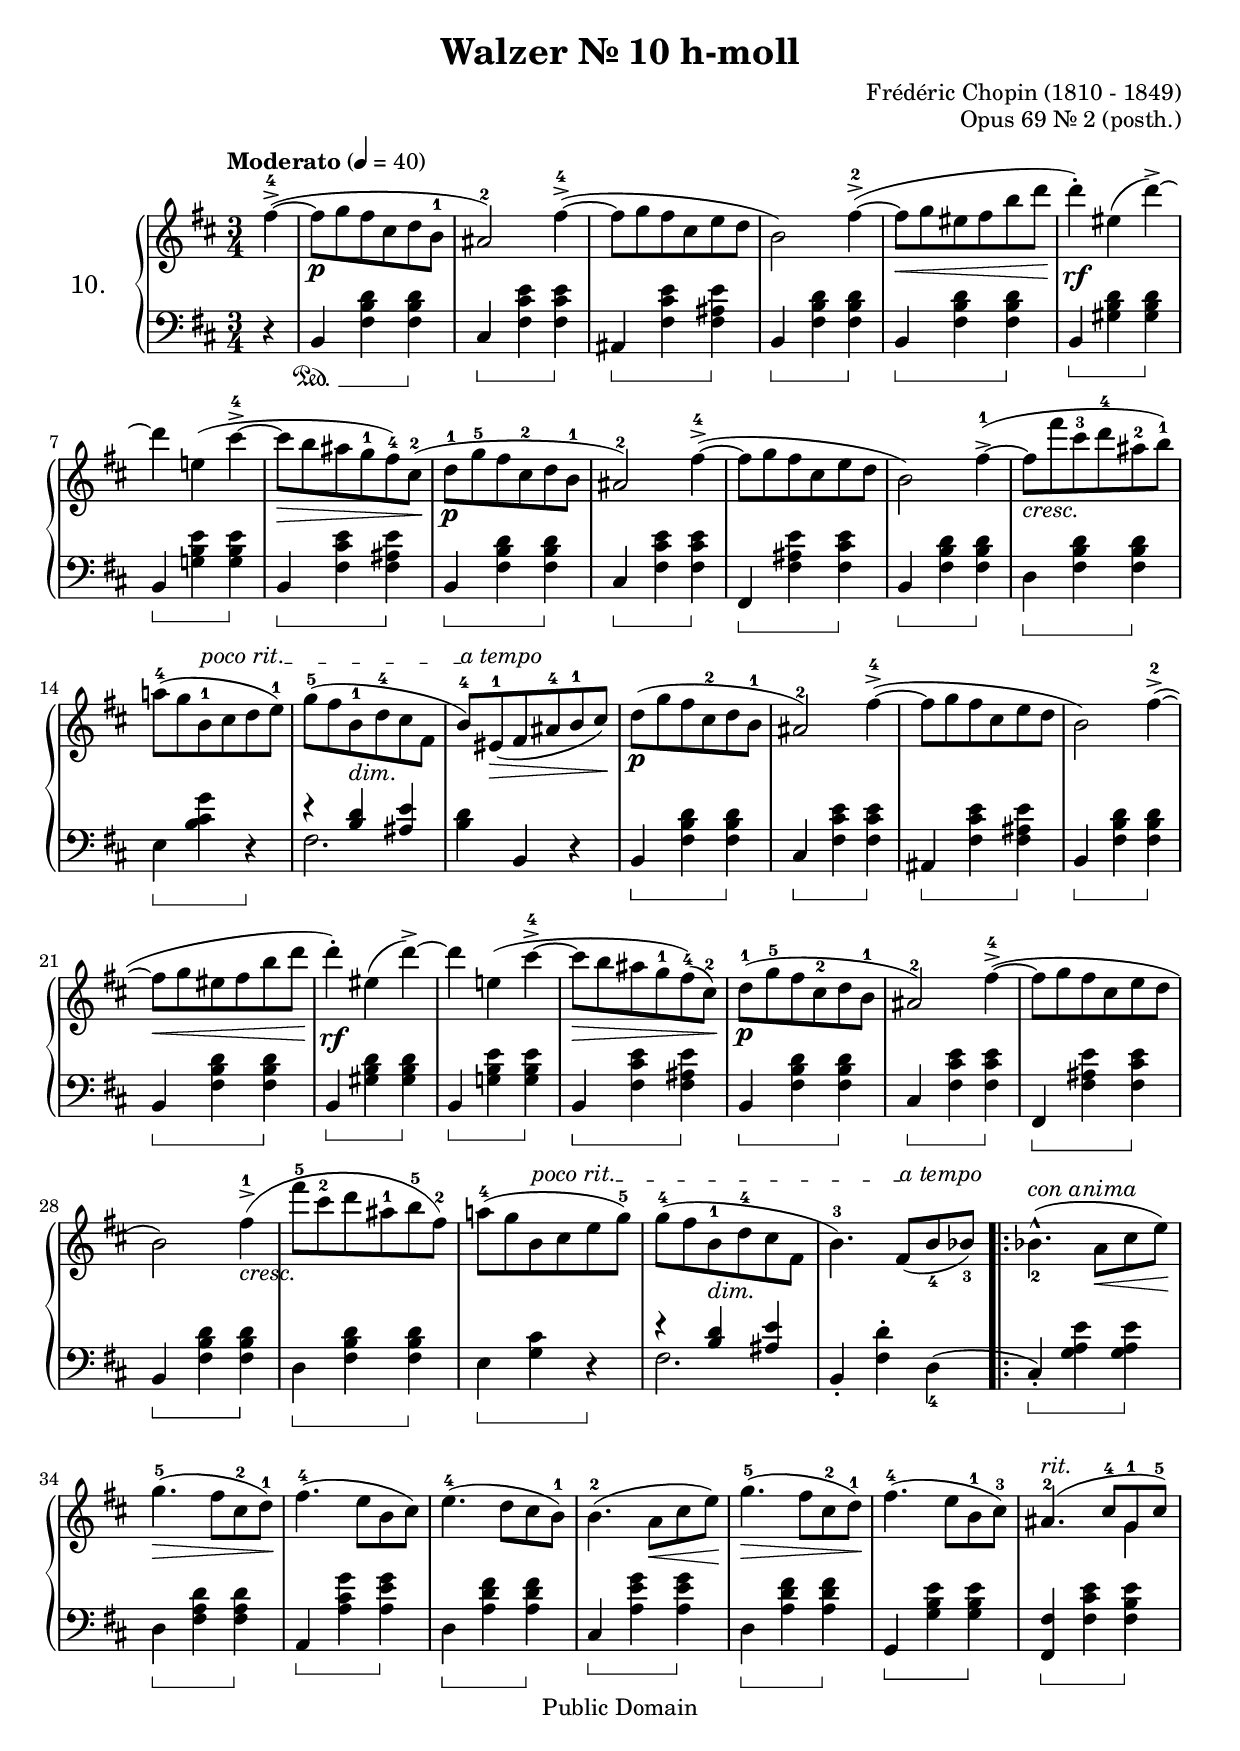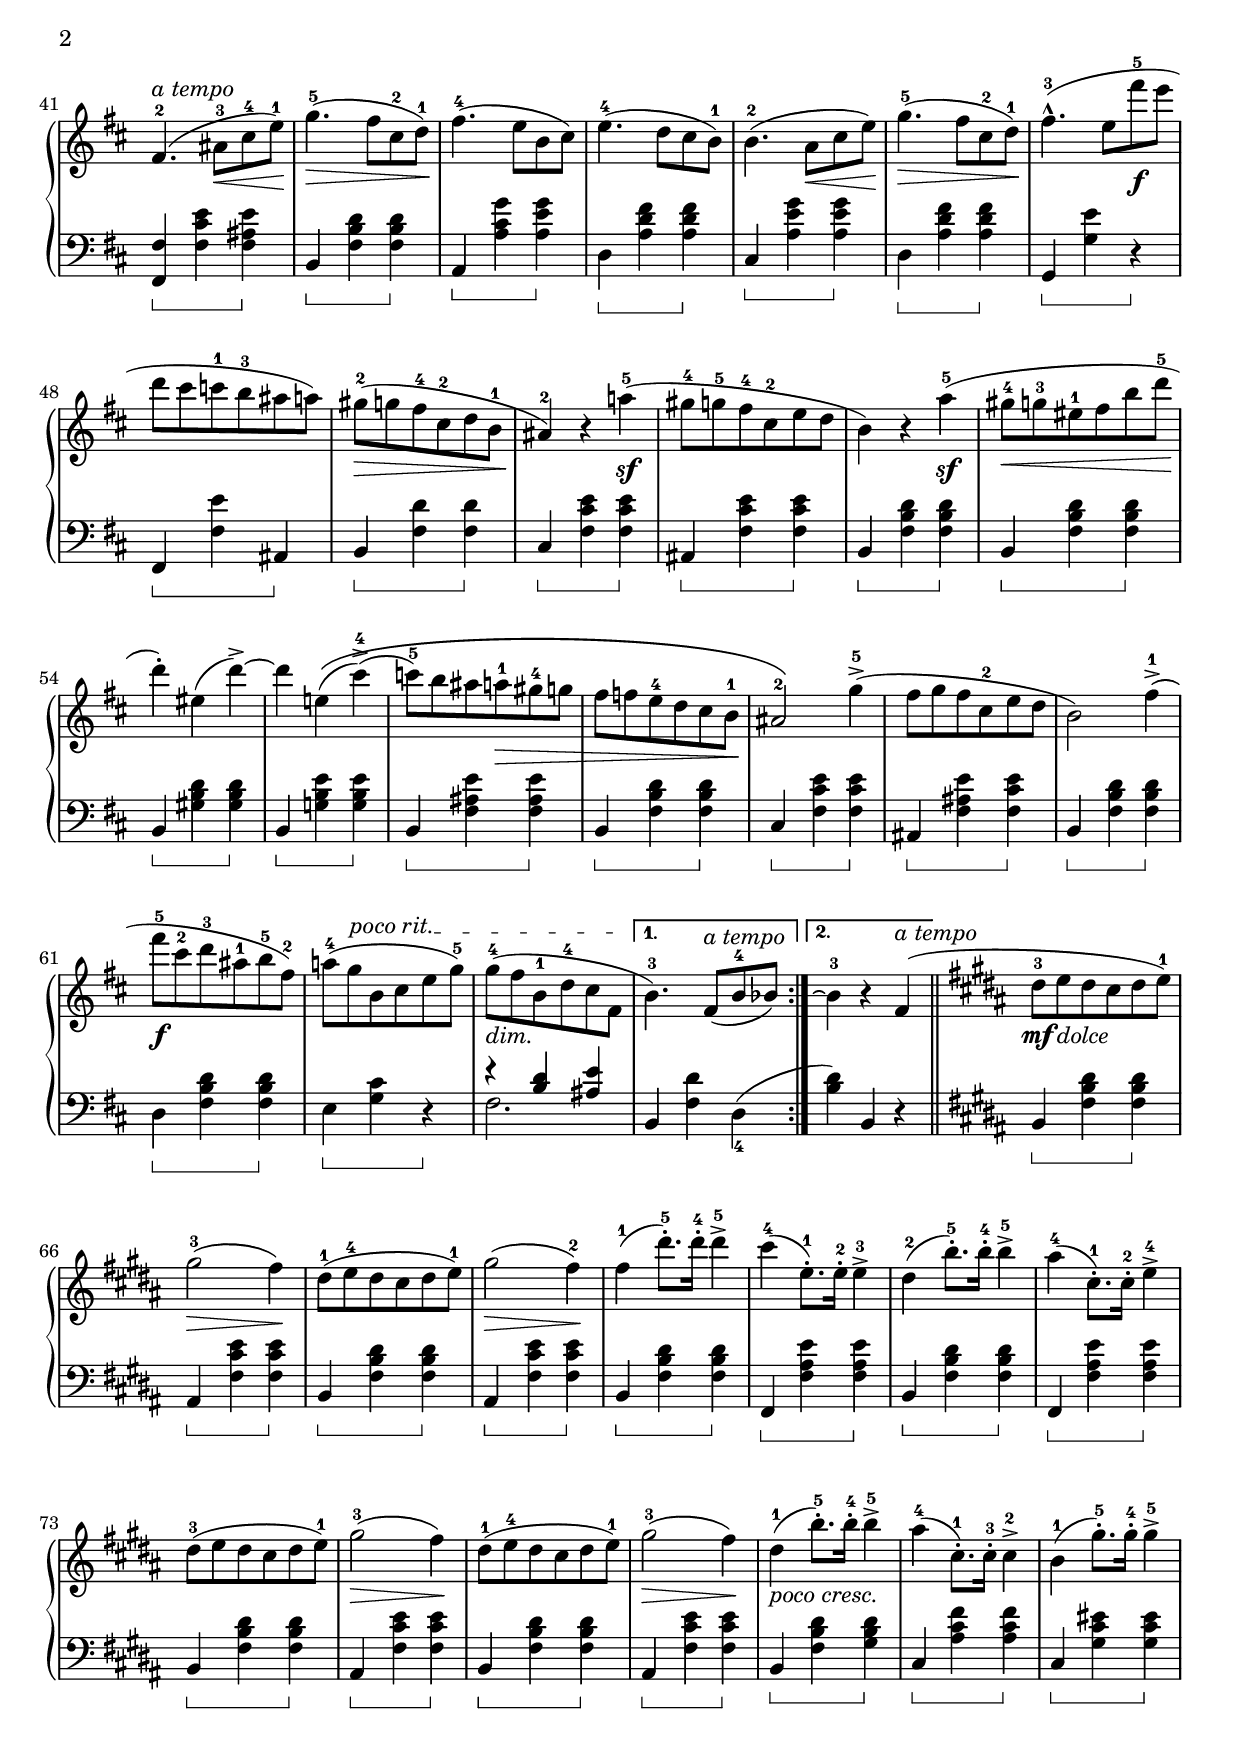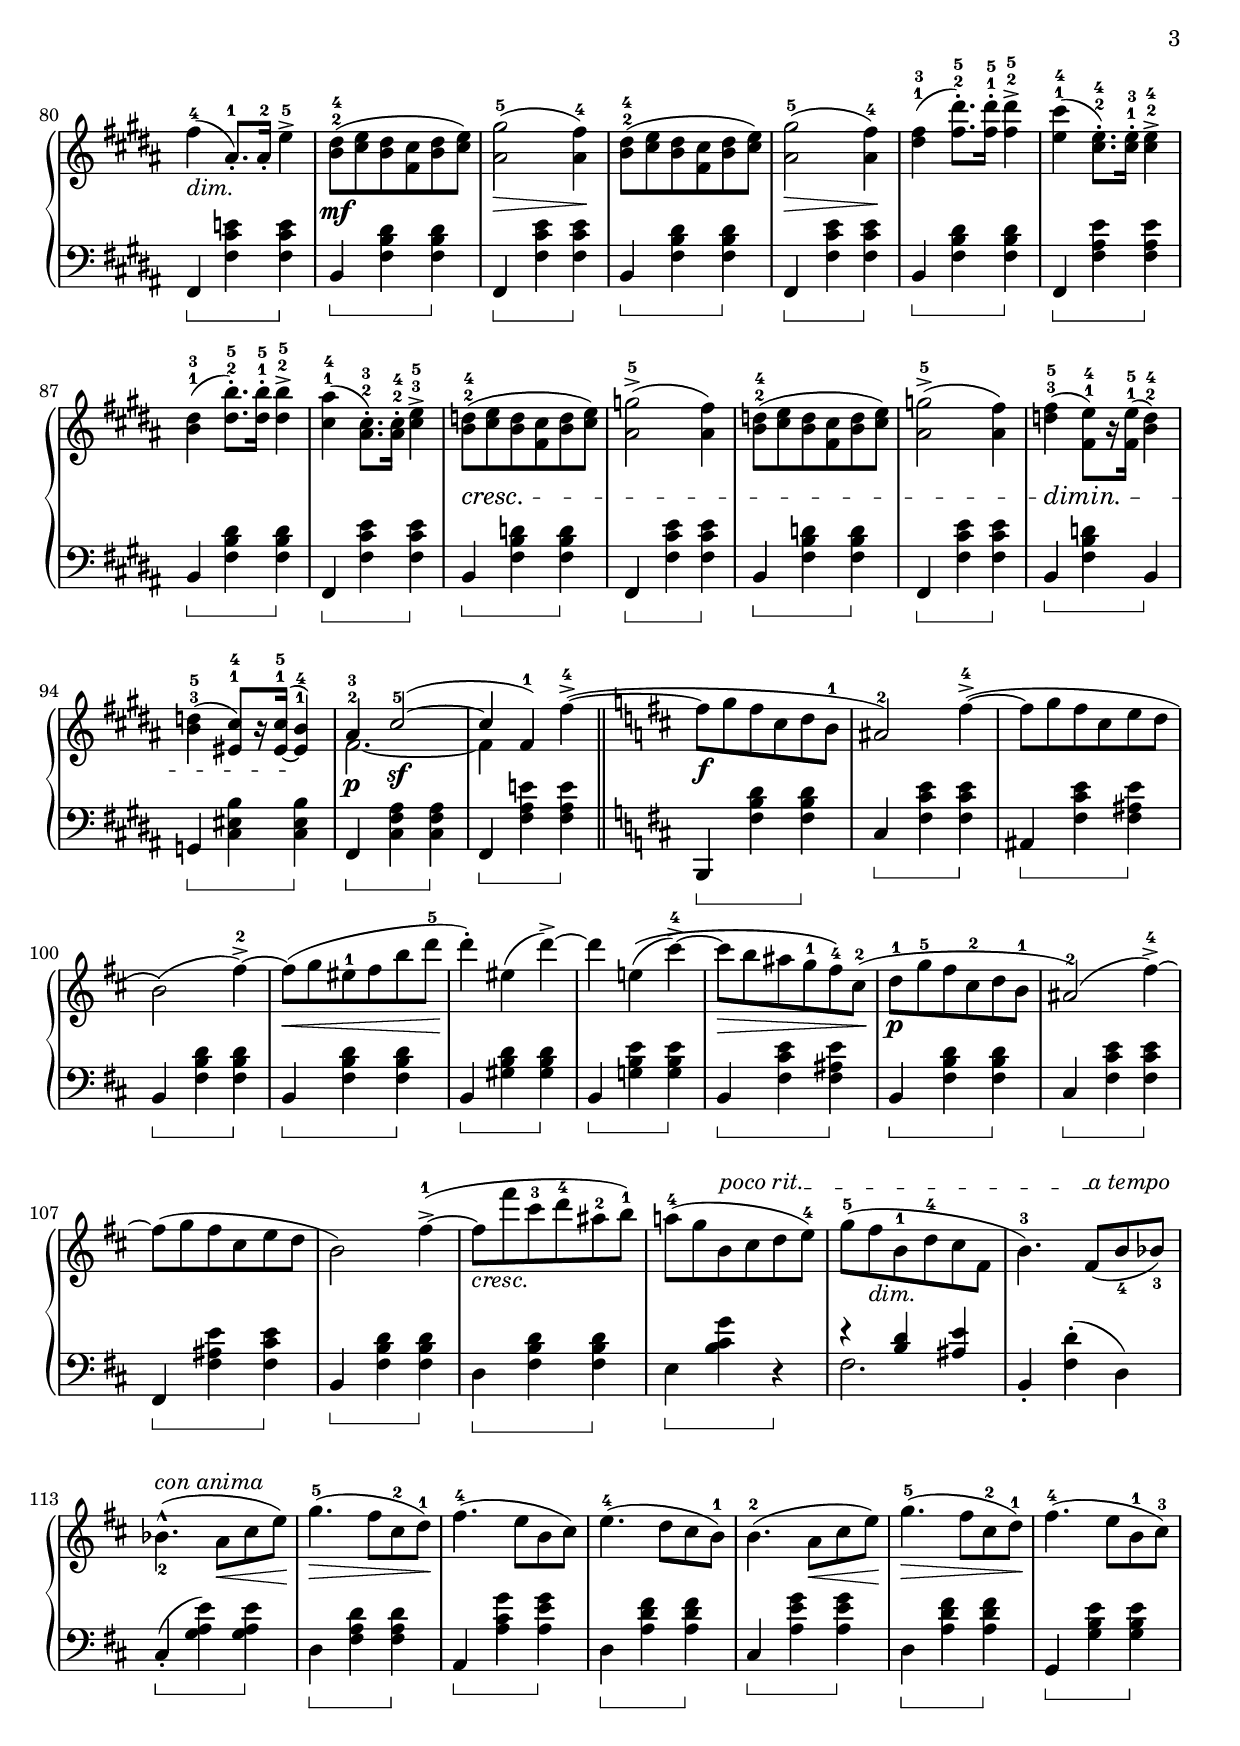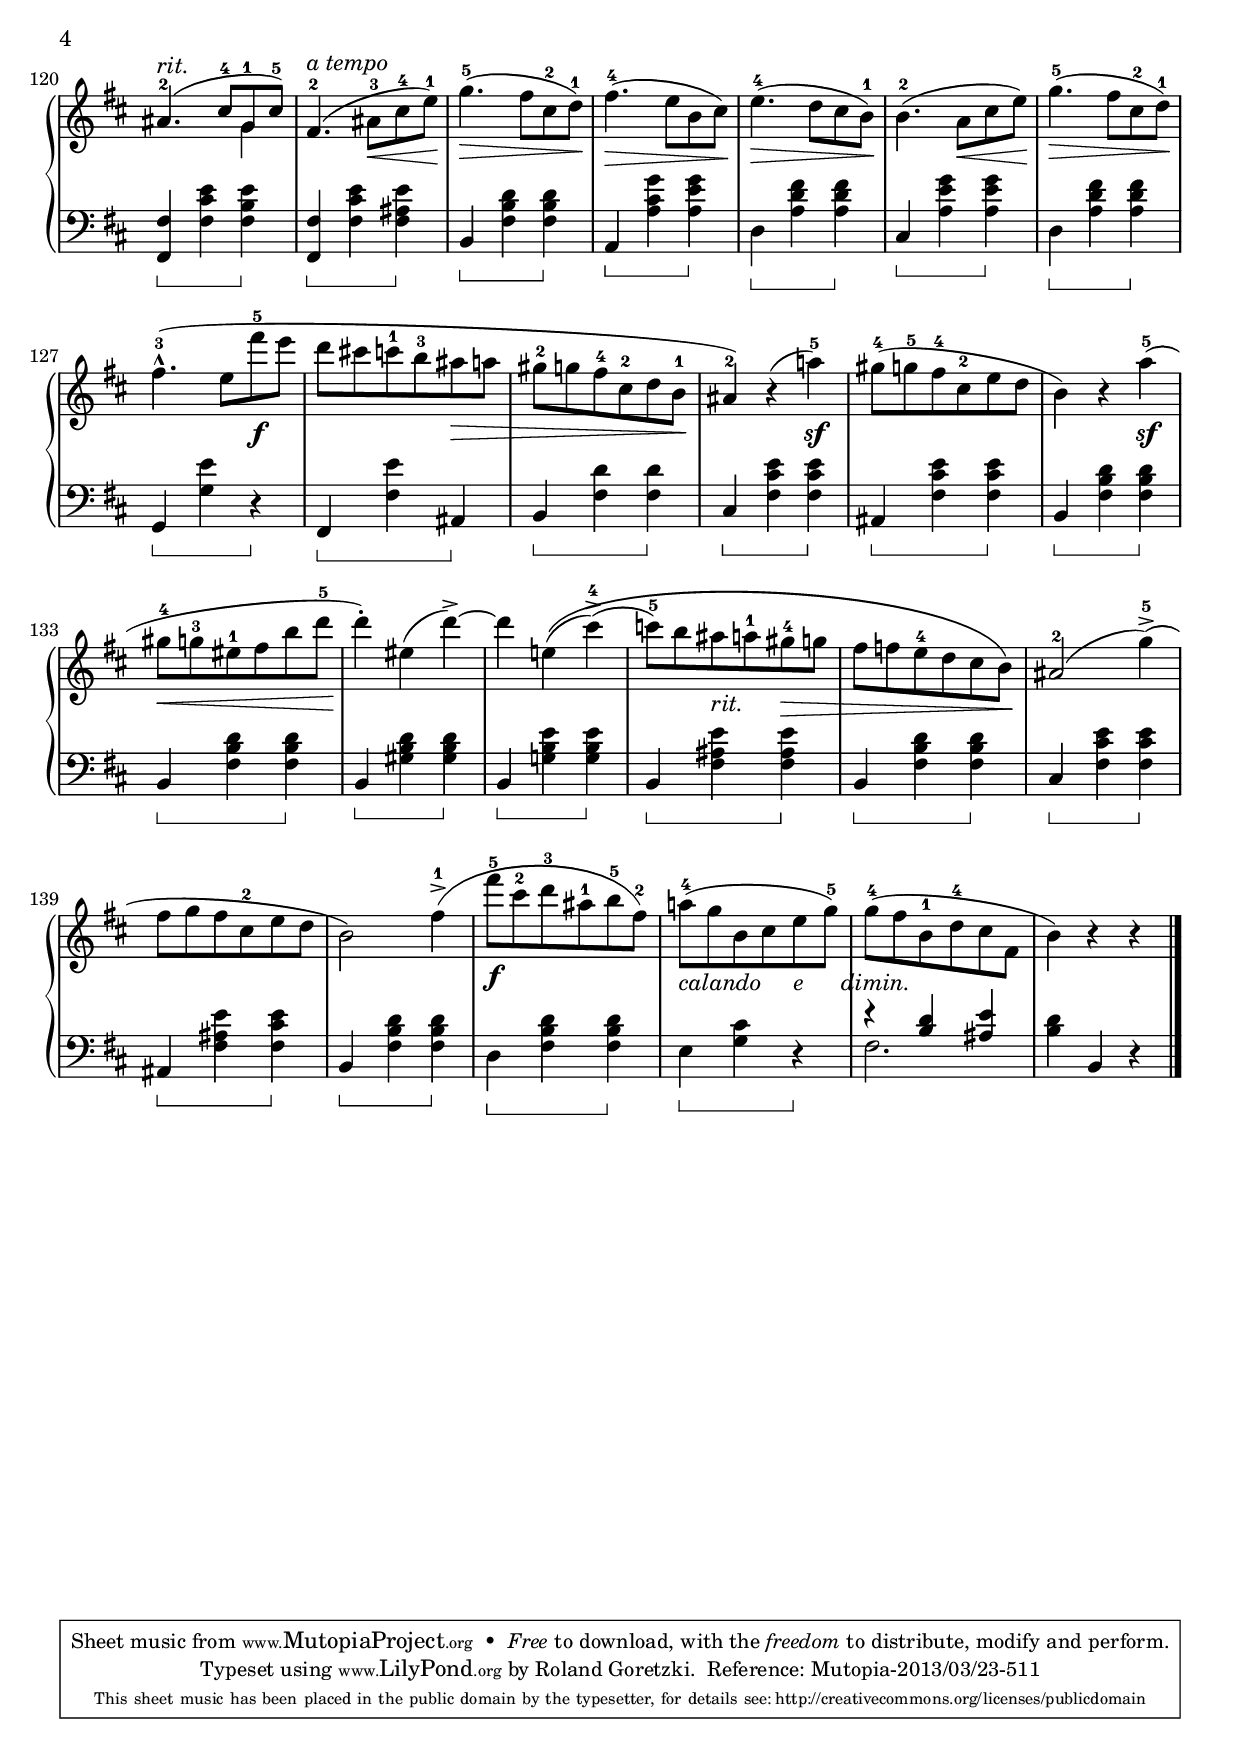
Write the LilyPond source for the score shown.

\version "2.16.1"

\header{
  filename      =       "w10-h-moll-cfi.ly"
  title         =       "Walzer Nr. 10 h-moll"
  composer      =       "Frédéric Chopin (1810 - 1849)"
  opus          =       "Opus 69 Nr. 2 (posth.)"

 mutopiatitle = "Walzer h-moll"
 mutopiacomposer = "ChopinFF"
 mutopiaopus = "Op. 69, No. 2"
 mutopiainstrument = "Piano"
 date = "1829-1835"
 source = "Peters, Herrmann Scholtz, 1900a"
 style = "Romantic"
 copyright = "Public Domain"
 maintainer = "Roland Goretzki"
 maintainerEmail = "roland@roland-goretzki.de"

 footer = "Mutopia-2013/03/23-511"
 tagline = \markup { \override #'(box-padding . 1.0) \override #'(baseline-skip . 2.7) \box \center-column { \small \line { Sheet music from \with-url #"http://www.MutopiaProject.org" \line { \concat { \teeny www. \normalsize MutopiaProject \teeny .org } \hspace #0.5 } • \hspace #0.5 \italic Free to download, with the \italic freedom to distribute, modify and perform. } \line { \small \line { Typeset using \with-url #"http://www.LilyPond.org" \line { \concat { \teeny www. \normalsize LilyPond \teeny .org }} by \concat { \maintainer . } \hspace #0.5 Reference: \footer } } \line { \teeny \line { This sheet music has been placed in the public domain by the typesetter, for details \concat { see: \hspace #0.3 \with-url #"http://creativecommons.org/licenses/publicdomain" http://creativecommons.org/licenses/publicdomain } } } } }
}

\include "deutsch.ly"

%%%%%%%%%%%%%%%%%%%%%%%%%%%%%%%%%%%%%%%%%%%%%%%%%%%%%%%%%%%%%%%%%%%%%%%%%
%%%%%%%%%   Beginn des Definitionsteils   %%%%%%%%%%%%%%%%%%%%%%%%%%%%%%%
%                                                                       %

%%%   Für den Pedalwechsel des normalen Pedals:
PH = \sustainOff
PR = \sustainOn

rf = #(make-dynamic-script "rf")

%%%   Kürzel für Dynamikanweisungen:

mCresc = \markup { \italic cresc. }
dimin = \markup { \italic dimin. }
dim = \markup { \italic dim. }
rit = \markup { \italic rit. }
atempo = \markup { \italic { a tempo } }
conanima = \markup { \italic { con anima } }

%%%%%%%%%   Ende des Definitionsteils   %%%%%%%%%%%%%%%%%%%%%%%%%%%%%%%%%
%%%%%%%%%%%%%%%%%%%%%%%%%%%%%%%%%%%%%%%%%%%%%%%%%%%%%%%%%%%%%%%%%%%%%%%%%
%%%%%%%%%%%%%%%%%%%%%%%%%%%%%%%%%%%%%%%%%%%%%%%%%%%%%%%%%%%%%%%%%%%%%%%%%

global =  {
  \key h \minor
  \time 3/4
  \partial 4
  s4 s2.*32
    \repeat volta 2 { s2.*31 }
     \alternative { { s2. } { s2. } }
  \bar "||"
  \key h \major
  s2.*32
  \key h \minor
  \bar "||"
  s2.*48
  \bar "|."
}

rechts =  \context Staff \relative c'{
%  \tempo "Moderato" 4 = 152
  \tempo "Moderato" 4 = 40
%%%%%%%%%%%%%%%%%%%%%%%%%%%%%%%%%%%%%%%%%%%%%%%%%%%%%%%%%%%%%%%%%%%%%%%%%%%%%
  \override Score.TextScript #'font-shape = #'italic
  \set Score.alternativeNumberingStyle = #'numbers

%%%%%%%%%%%%%%%%%%%%%%%%%%%%%%%%%%%%%%%%%%%%%%%%%%%%%%%%%%%%%%%%%%%%%%%%%%%%%
  fis'4->
-4 %FINGER
  ( ~
%_______________________________________________________________ Auftakt __ >
  fis8 \p g fis cis d  h
-1 %FINGER
%_______________________________________________________________ Takt  1 __ >
  ais2
-2 %FINGER
  )
  fis'4->
-4 %FINGER
  ( ~
%_______________________________________________________________ Takt  2 __ >
  fis8 g fis cis e d
%_______________________________________________________________ Takt  3 __ >
  h2 )
  fis'4->
-2 %FINGER
  ( ~
%_______________________________________________________________ Takt  4 __ >
   fis8 \< g eis fis h d \!
%_______________________________________________________________ Takt  5 __ >
    d4-. ) \rf
   eis, (  d'->) ~
%_______________________________________________________________ Takt  6 __ >
  d e,! (  cis'->
-4 %FINGER
  ~
%_______________________________________________________________ Takt  7 __ >
   cis8 \> h ais  g
-1 %FINGER
   fis
-4 %FINGER
  )  cis
-2 %FINGER
  \!
  (
%_______________________________________________________________ Takt  8 __ >
   d
-1 %FINGER
  \p  g
-5 %FINGER
  fis  cis
-2 %FINGER
  d  h
-1 %FINGER
%_______________________________________________________________ Takt  9 __ >
  ais2
-2 %FINGER
  )
   fis'4
-4 %FINGER
  -> ( ~
%_______________________________________________________________ Takt 10 __ >
  fis8 g fis cis e d
%_______________________________________________________________ Takt 11 __ >
  h2 )
  fis'4
-1 %FINGER
  -> ( ~
%_______________________________________________________________ Takt 12 __ >
   fis8-\mCresc fis' cis
-3 %FINGER
   d
-4 %FINGER
   ais
-2 %FINGER
    h
-1 %FINGER
  )
%_______________________________________________________________ Takt 13 __ >
   a!
-4 %FINGER
  ( g
  \override TextSpanner #'(bound-details left text) = "poco rit."
  \override TextSpanner #'(bound-details right text) = \atempo
  h,
-1 %FINGER
  \startTextSpan cis d  e
-1 %FINGER
  )
%_______________________________________________________________ Takt 14 __ >
   g
-5 %FINGER
  ( fis  h,
-1 %FINGER
  -\dim
  d
-4 %FINGER
  cis fis,
%_______________________________________________________________ Takt 15 __ >
  h
  ) \stopTextSpan
-4 %FINGER

  eis,
-1 %FINGER
  ( \>
  fis ais
-4 %FINGER
  h
-1 %FINGER
  cis ) \!
%_______________________________________________________________ Takt 16 __ >
  d \p ( g fis cis
-2 %FINGER
  d  h
-1 %FINGER
%_______________________________________________________________ Takt 17 __ >
  ais2 )
-2 %FINGER
   fis'4
-4 %FINGER
  -> ( ~
%_______________________________________________________________ Takt 18 __ >
  fis8 g fis cis e d
%_______________________________________________________________ Takt 19 __ >
  h2 )
  fis'4
-2 %FINGER
  -> ( ~
%_______________________________________________________________ Takt 20 __ >
   fis8 \< g eis fis h d \!
%_______________________________________________________________ Takt 21 __ >
    d4-. \rf )
   eis, (  d'-> ) ~
%_______________________________________________________________ Takt 22 __ >
  d e,! (  cis'
-4 %FINGER
  -> ~
%_______________________________________________________________ Takt 23 __ >
  cis8 \> h
  ais  g
-1 %FINGER
  fis
-4 %FINGER
  ) (  cis
-2 %FINGER
  \! )
%_______________________________________________________________ Takt 24 __ >
  d ( \p
-1 %FINGER
  g
-5 %FINGER
  fis cis
-2 %FINGER
  d h
-1 %FINGER

%_______________________________________________________________ Takt 25 __ >
  ais2 )
-2 %FINGER
   fis'4
-4 %FINGER
  -> ( ~
%_______________________________________________________________ Takt 26 __ >
  fis8 g fis cis e d
%_______________________________________________________________ Takt 27 __ >
  h2 )

  fis'4-> (
-1 %FINGER
  -\mCresc
%_______________________________________________________________ Takt 28 __ >
   fis'8
-5 %FINGER
  cis
-2 %FINGER
  d  ais
-1 %FINGER
   h
-5 %FINGER
    fis
-2 %FINGER
   )
%_______________________________________________________________ Takt 29 __ >
  a! (
-4 %FINGER
  g  h,\startTextSpan
  cis e  g
-5 %FINGER
   )
%_______________________________________________________________ Takt 30 __ >
  g
-4 %FINGER
  (
  fis  h,
-1 %FINGER
  -\dim
   d
-4 %FINGER
  cis fis,
%_______________________________________________________________ Takt 31 __ >
  h4. )
-3 %FINGER
    fis8\stopTextSpan ( [
   h
_4 %FINGER
   b
_3 %FINGER
   ) ]
%_______________________________________________________________ Takt 32 __ >
   b4._2^\conanima^^ (
   a8 [ \< cis e \! ] )
%_______________________________________________________________ Takt 33 __ > % (65)
    g4.
-5 %FINGER
  \> ( fis8 [  cis
-2 %FINGER
  d
-1 %FINGER
  \! ] )
%_______________________________________________________________ Takt 34 __ > % (66)
   fis4.
-4 %FINGER
   ( e8 [ h cis ] )
%_______________________________________________________________ Takt 35 __ > % (67)
   e4.
-4 %FINGER
  ( d8 [ cis
  h
-1 %FINGER
  ] )
%_______________________________________________________________ Takt 36 __ > % (68)
  h4.
-2 %FINGER
  (  a8 [ \< cis e ] ) \!
%_______________________________________________________________ Takt 37 __ > % (69)
    g4.
-5 %FINGER
  \> ( fis8 [
   cis
-2 %FINGER
  d
-1 %FINGER
  ] ) \!
%_______________________________________________________________ Takt 38 __ > % (70)
   fis4.
-4 %FINGER
  ( e8 [
   h
-1 %FINGER
  cis
-3 %FINGER
  ] )
%_______________________________________________________________ Takt 39 __ > % (71)
  <<
  {
   ais4.
^2 %FINGER
  ^\rit
  (
  cis8
^4 %FINGER
  [
  g
^1 %FINGER
  cis
^5 %FINGER
  ] )
  } \\ {
  s4 s
  g
  } >>
%_______________________________________________________________ Takt 40 __ > % (72)
   fis4.
-2 %FINGER
  ^\atempo (
    ais8
-3 %FINGER
   \< [  cis
-4 %FINGER
   e
-1 %FINGER
   \! ] )
%_______________________________________________________________ Takt 41 __ > % (73)
    g4.
-5 %FINGER
  \> ( fis8 [  cis
-2 %FINGER
  d
-1 %FINGER
  \! ] )
%_______________________________________________________________ Takt 42 __ > % (74)
   fis4.
-4 %FINGER
   ( e8 [ h cis ] )
%_______________________________________________________________ Takt 43 __ > % (75)
   e4.
-4 %FINGER
  ( d8 [ cis
  h
-1 %FINGER
  ] )
%_______________________________________________________________ Takt 44 __ > % (76)
  h4.
-2 %FINGER
  (  a8 [ \< cis e \! ] )
%_______________________________________________________________ Takt 45 __ > % (77)
    g4.
-5 %FINGER
  \> ( fis8 [  cis
-2 %FINGER
  d
-1 %FINGER
  \! ] )
%_______________________________________________________________ Takt 46 __ > % (78)
  fis4.
-3 %FINGER
  -^ ( e8 [  fis'
-5 %FINGER
   \f e ]
%_______________________________________________________________ Takt 47 __ > % (79)
  d cis  c
-1 %FINGER
  h
-3 %FINGER
  ais a ) %TODO
%_______________________________________________________________ Takt 48 __ > % (80)
    gis ( \>
-2 %FINGER
  g fis
-4 %FINGER
  cis
-2 %FINGER
  d h
-1 %FINGER
%_______________________________________________________________ Takt 49 __ > % (81)
  ais4 \!
-2 %FINGER
  ) r   a'!
-5 %FINGER
  \sf (
%_______________________________________________________________ Takt 50 __ > % (82)
   gis8
-4 %FINGER
   g
-5 %FINGER
  fis
-4 %FINGER
  cis
-2 %FINGER
  e d
%_______________________________________________________________ Takt 51 __ > % (83)
  h4 ) r
   a'
-5 %FINGER
  \sf (
%_______________________________________________________________ Takt 52 __ > % (84)
    gis8
-4 %FINGER
  \<  g
-3 %FINGER
   eis
-1 %FINGER
  fis h  d
-5 %FINGER
%_______________________________________________________________ Takt 53 __ > % (85)
   d4-. \! )
   eis, (  d'-> ) ~
%_______________________________________________________________ Takt 54 __ > % (86)
  d
  e,! \( (
     cis'->
-4 %FINGER
  ) (
%_______________________________________________________________ Takt 55 __ > % (87)
  c8 )
-5 %FINGER
  h ais
  a
-1 %FINGER
  \> gis
-4 %FINGER
  g
%_______________________________________________________________ Takt 56 __ > % (88)
  fis f e
-4 %FINGER
  d cis h
-1 %FINGER
  \!
%_______________________________________________________________ Takt 57 __ > % (89)
  ais2
-2 %FINGER
  \)  g'4
-5 %FINGER
  -> (
%_______________________________________________________________ Takt 58 __ > % (90)
  fis8 g fis cis
-2 %FINGER
  e d
%_______________________________________________________________ Takt 59 __ > % (91)

  h2 )  fis'4 (
-1 %FINGER
  ->
%_______________________________________________________________ Takt 60 __ > % (92)
   fis'8
-5 %FINGER
  \f cis
-2 %FINGER
   d
-3 %FINGER
   ais
-1 %FINGER
   h
-5 %FINGER
   fis
-2 %FINGER
  )
%_______________________________________________________________ Takt 61 __ > % (93)
  \override TextSpanner #'(bound-details right text) = ##f
     a!
-4 %FINGER
  ( g \startTextSpan
   h, cis e  g
-5 %FINGER
   )
%_______________________________________________________________ Takt 62 __ > % (94)
    g (
-4 %FINGER
  -\dim
  fis h,
-1 %FINGER
  d
-4 %FINGER
  cis fis,\stopTextSpan
%_______________________________________________________________ Takt 63 __ > % (95)
  h4.
-3 %FINGER
  )  fis8^\atempo ( [  h
-4 %FINGER

  b ) ]
%_______________________________________________________________ Takt 64 __ > % (96)
  h4 \repeatTie
-3 %FINGER
  r
  fis^\atempo (
%_______________________________________________________________ Takt 64 __ > % (96) % alternativ
   dis'8
-3 %FINGER
  \mf  e-\markup { dolce }
  dis cis dis  e
-1 %FINGER
  )
%_______________________________________________________________ Takt 65 __ > % (97)
     gis2
-3 %FINGER
  ( \> fis4) \!
%_______________________________________________________________ Takt 66 __ > % (98)
  dis8
-1 %FINGER
  (   e
-4 %FINGER
  dis cis dis  e
-1 %FINGER
  )
%_______________________________________________________________ Takt 67 __ > % (99)
    gis2 ( \> fis4
-2 %FINGER
  ) \!
%_______________________________________________________________ Takt 68 __ > % (100)

  fis
-1 %FINGER
  ( dis'8.-.
-5 %FINGER
  ) dis16-.
-4 %FINGER
  dis4->
-5 %FINGER
%_______________________________________________________________ Takt 69 __ > % (101)

  cis
-4 %FINGER
  ( e,8.-.
-1 %FINGER
  ) e16-.
-2 %FINGER
  e4->
-3 %FINGER
%_______________________________________________________________ Takt 70 __ > % (102)

  dis
-2 %FINGER
  ( h'8.-.
-5 %FINGER
  ) h16-.
-4 %FINGER
  h4->
-5 %FINGER
%_______________________________________________________________ Takt 71 __ > % (103)

   ais
-4 %FINGER
  ( cis,8.-.
-1 %FINGER
  ) cis16-.
-2 %FINGER
  e4->
-4 %FINGER
%_______________________________________________________________ Takt 72 __ > % (104)
  dis8
-3 %FINGER
  ( e dis cis dis  e
-1 %FINGER
  )
%%_______________________________________________________________ Takt 73 __ > % (105)
     gis2
-3 %FINGER
  ( \> fis4) \!
%%_______________________________________________________________ Takt 74 __ > % (106)
  dis8
-1 %FINGER
  (   e
-4 %FINGER
  dis cis dis  e
-1 %FINGER
  )
%%_______________________________________________________________ Takt 75 __ > % (107)
     gis2
-3 %FINGER
  ( \> fis4) \!
%%_______________________________________________________________ Takt 76 __ > % (108)

   dis
-1 %FINGER
  -\markup { poco cresc. }
  ( h'8.-.
-5 %FINGER
  ) h16-.
-4 %FINGER
  h4
-5 %FINGER
  ->
%_______________________________________________________________ Takt 77 __ > % (109)

  ais
-4 %FINGER
  ( cis,8.-.
-1 %FINGER
  ) cis16-.
-3 %FINGER
  cis4->
-2 %FINGER
%_______________________________________________________________ Takt 78 __ > % (110)

  h
-1 %FINGER
  (
  gis'8.-.
-5 %FINGER
  )
  gis16-.
-4 %FINGER
  gis4
-5 %FINGER
  ->
%_______________________________________________________________ Takt 79 __ > % (111)

   fis (
-4 %FINGER
  -\dim
  ais,8.-.
-1 %FINGER
  )
  ais16-.
-2 %FINGER
  e'4
-5 %FINGER
  ->
%_______________________________________________________________ Takt 80 __ > % (112)
   <h dis>8
-2-4 %FINGER
  \mf ( <cis e> <h dis>
  <fis cis'> <h dis> <cis e> )
%_______________________________________________________________ Takt 81 __ > % (113)
   <ais gis'>2
-5 %FINGER
  ( \>  <ais fis'>4
-4 %FINGER
  \! )
%_______________________________________________________________ Takt 82 __ > % (114)
  <h dis >8
-2-4 %FINGER
  ( <cis e> <h dis>
  <fis cis'> <h dis> <cis e> )
%_______________________________________________________________ Takt 83 __ > % (115)
   <ais gis'>2
-5 %FINGER
  ( \>  <ais fis'>4
-4 %FINGER
  \! )
%_______________________________________________________________ Takt 84 __ > % (116)

  <dis fis>
-1-3 %FINGER
  (
  <fis dis'>8.-.
-2-5 %FINGER
  )
  <fis dis'>16-.
-1-5 %FINGER
  <fis dis'>4->
-2-5 %FINGER
%_______________________________________________________________ Takt 85 __ > % (117)

  <e cis'>
-1-4 %FINGER
  (
   <cis e>8.-.
-2-4 %FINGER
  )
  <cis e>16-.
-1-3 %FINGER
  <cis e>4->
-2-4 %FINGER
%_______________________________________________________________ Takt 86 __ > % (118)

  <h dis>
-1-3 %FINGER
  (
  <dis h'>8.-.
-2-5 %FINGER
  )
  <dis h'>16-.
-1-5 %FINGER
  <dis h'>4->
-2-5 %FINGER
%_______________________________________________________________ Takt 87 __ > % (119)

  <cis ais'>
-1-4 %FINGER
  (
   <ais cis>8.-.
-2-3 %FINGER
  )
  <ais cis>16-.
-2-4 %FINGER
  <cis e>4->
-3-5 %FINGER
%_______________________________________________________________ Takt 88 __ > % (120)
  <h d>8
-2-4 %FINGER
  \cresc ( <cis e> <h d> <fis cis'> <h d> <cis e> )
%_______________________________________________________________ Takt 89 __ > % (121)
   <ais g'>2->
-5 %FINGER
  ( <ais fis'>4 )
%_______________________________________________________________ Takt 90 __ > % (122)
  <h d>8
-2-4 %FINGER
  ( <cis e> <h d>
  <fis cis'> <h d> <cis e> )
%_______________________________________________________________ Takt 91 __ > % (123)
   <ais g'>2->
-5 %FINGER
  ( <ais fis'>4 )
%_______________________________________________________________ Takt 92 __ > % (124)
  \crescTextCresc
  \once\set crescendoText = "dimin."
  <d fis>
-3-5 %FINGER
  \< ( <fis, e'>8
-1-4 %FINGER
  ) [ r16 <fis e'>
-1-5 %FINGER
  ]( <h d>4
-2-4 %FINGER
  )
%_______________________________________________________________ Takt 93 __ > % (125)
  <h d>
-3-5 %FINGER
  ( <eis, cis'>8
-1-4 %FINGER
  ) [ r16
  \slurUp
  <eis~ cis'>(
-1-5 %FINGER
  ] <eis h'>4)
-1-4 %FINGER
  \!
  \crescHairpin
  \slurNeutral
%_______________________________________________________________ Takt 94 __ > % (126)
  \context Staff <<
    {ais4
-2-3 %FINGER
      \p
      cis2
-5 %FINGER
      ( \sf ~ cis4 fis,4
-1 %FINGER
      ) }
     \\
    {fis2. ~ fis4 s }
  >>
%_______________________________________________________________ Takt 95 __ > % (127)
  fis'->
-4 %FINGER
  ~ (
%_______________________________________________________________ Takt 96 __ > % (128)
  fis8 \f g fis cis d  h
-1 %FINGER
%_______________________________________________________________ Takt 97 __ > % (129)
   ais2
-2 %FINGER
  )
   fis'4
-4 %FINGER
  -> ( ~
%_______________________________________________________________ Takt 18 __ > !! Takt 98 __ > % (130)
  fis8 g fis cis e d
%_______________________________________________________________ Takt 19 __ > !! Takt 99 __ > % (131)

  h2 ) (
  fis'4
-2 %FINGER
  -> ) ~
%_______________________________________________________________ Takt 20 __ > !! Takt 100 __ > % (132)
   fis8 ( \< g  eis
-1 %FINGER
  fis h  d
-5 %FINGER
%_______________________________________________________________ Takt 21 __ > !! Takt 101 __ > % (133)
   d4-. \! )
   eis, (  d'-> ) ~
%_______________________________________________________________ Takt 22 __ > !! Takt 102 __ > % (134)
  d
  e,! \( (
     cis'->
-4 %FINGER
  ) ~
%_______________________________________________________________ Takt 23 __ > !! Takt 103 __ > % (135)
    cis8 \> h ais g
-1 %FINGER
  fis
-4 %FINGER
  \) cis
-2 %FINGER
  \! (
%_______________________________________________________________ Takt 24 __ > !! Takt 104 __ > % (136)
    d \p
-1 %FINGER
   g
-5 %FINGER
  fis  cis
-2 %FINGER
  d  h
-1 %FINGER
%_______________________________________________________________ Takt 25 __ > !! Takt 105 __ > % (137)
   ais2 ) (
-2 %FINGER
  fis'4 )
-4 %FINGER
  -> ~
%_______________________________________________________________ Takt 26 __ > !! Takt 106 __ > % (138)
  fis8 ( g fis cis e d
%_______________________________________________________________ Takt 27 __ > !! Takt 107 __ > % (139)
  h2 )

  fis'4-1-> ( ~
%_______________________________________________________________ Takt 28 __ > !! Takt 108 __ > % (140)
   fis8-\mCresc fis' cis
-3 %FINGER
  d
-4 %FINGER
   ais
-2 %FINGER
    h
-1 %FINGER
  )
%_______________________________________________________________ Takt 29 __ > !! Takt 109 __ > % (141)
  \override TextSpanner #'(bound-details right text) = \atempo
  a!
-4 %FINGER
  ( g
   h, \startTextSpan cis d  e
-4 %FINGER
   )
%_______________________________________________________________ Takt 30 __ > !! Takt 110 __ > % (142)
  g
-5 %FINGER
   (  fis-\dim h,
-1 %FINGER
   d
-4 %FINGER
   cis fis,
%_______________________________________________________________ Takt 31 __ > !! Takt 111 __ > % (143)
  h4. )
-3 %FINGER
    fis8 \stopTextSpan ( [
   h
_4 %FINGER
   b
_3 %FINGER
   ) ]
%%_______________________________________________________________ Takt 32 __ > !! Takt 112 __ > % (144)
   b4._2^\conanima^^ (
   a8 [ \< cis e \! ] )
%%_______________________________________________________________ Takt 33 __ > !! Takt 113 __ > % (145)
    g4.
-5 %FINGER
  \> ( fis8 [  cis
-2 %FINGER
  d
-1 %FINGER
  \! ] )
%%_______________________________________________________________ Takt 34 __ > !! Takt 114 __ > % (146)
   fis4.
-4 %FINGER
   ( e8 [ h cis ] )
%%_______________________________________________________________ Takt 35 __ > !! Takt 115 __ > % (147)
   e4.
-4 %FINGER
  ( d8 [ cis
  h
-1 %FINGER
  ] )
%%_______________________________________________________________ Takt 36 __ > !! Takt 116 __ > % (148)
  h4.
-2 %FINGER
  (  a8 [ \< cis e ] ) \!
%%_______________________________________________________________ Takt 37 __ > !! Takt 117 __ > % (149)
    g4.
-5 %FINGER
  \> ( fis8 [
   cis
-2 %FINGER
  d
-1 %FINGER
  ] ) \!
%%_______________________________________________________________ Takt 38 __ > !! Takt 118 __ > % (150)
   fis4.
-4 %FINGER
  ( e8 [
   h
-1 %FINGER
  cis
-3 %FINGER
  ] )
%%_______________________________________________________________ Takt 39 __ > !! Takt 119 __ > % (151)
  <<
  {
   ais4.
^2 %FINGER
  ^\rit
  (
  cis8
^4 %FINGER
  [
  g
^1 %FINGER
  cis
^5 %FINGER
  ] )
  } \\ {
  s4 s
  g
  } >>
%%_______________________________________________________________ Takt 40 __ > !! Takt 120 __ > % (152)
   fis4.
-2 %FINGER
  ^\atempo (
    ais8
-3 %FINGER
   \< [  cis
-4 %FINGER
    e
-1 %FINGER
   \! ] )
%%_______________________________________________________________ Takt 41 __ > !! Takt 121 __ > % (153)
    g4.
-5 %FINGER
  \> ( fis8 [  cis
-2 %FINGER
  d
-1 %FINGER
  \! ] )
%%_______________________________________________________________ Takt 42 __ > !! Takt 122 __ > % (154)
   fis4.
-4 %FINGER
  \> ( e8 [ h cis \! ] )
%_______________________________________________________________ Takt 43 __ > !! Takt 123 __ > % (155)
   e4.
-4 %FINGER
  \> ( d8 [ cis h
-1 %FINGER
  \! ] )
%_______________________________________________________________ Takt 44 __ > !! Takt 124 __ > % (156)
  h4.
-2 %FINGER
  ( a8 [ \< cis e \! ] )
%_______________________________________________________________ Takt 45 __ > !! Takt 125 __ > % (157)
    g4.
-5 %FINGER
  \> ( fis8 [  cis
-2 %FINGER
  d
-1 %FINGER
  \! ] )
%_______________________________________________________________ Takt 46 __ > !! Takt 126 __ > % (158)

  fis4.
-3 %FINGER
  -^ ( e8 [   fis'
-5 %FINGER
   \f e ]
%_______________________________________________________________ Takt 47 __ > !! Takt 127 __ > % (159)
  d cis!  c
-1 %FINGER
  h
-3 %FINGER
   ais \> a
%_______________________________________________________________ Takt 48 __ > !! Takt 128 __ > % (160)
   gis
-2 %FINGER
  g fis
-4 %FINGER
  cis
-2 %FINGER
  d h
-1 %FINGER
  \!
%_______________________________________________________________ Takt 49 __ > !! Takt 129 __ > % (161)
  ais4
-2 %FINGER
  )

  r (   a'!
-5 %FINGER
  ) \sf
%%_______________________________________________________________ Takt 50 __ > !! Takt 130 __ > % (162)

   gis8 (
-4 %FINGER
   g
-5 %FINGER
  fis
-4 %FINGER
  cis
-2 %FINGER
  e d
%%_______________________________________________________________ Takt 51 __ > !! Takt 131 __ > % (163)
  h4 ) r
   a'
-5 %FINGER
  \sf (
%%_______________________________________________________________ Takt 52 __ > !! Takt 132 __ > % (164)
    gis8
-4 %FINGER
  \<  g
-3 %FINGER
   eis
-1 %FINGER
  fis h  d
-5 %FINGER
%%_______________________________________________________________ Takt 53 __ > !! Takt 133 __ > % (165)
   d4-. \! )
   eis, (  d'-> ) ~
%%_______________________________________________________________ Takt 54 __ > !! Takt 134 __ > % (166)
  d
  e,! \( (
     cis'->
-4 %FINGER
  ) (
%_______________________________________________________________ Takt 55 __ > !! Takt 135 __ > % (167)
  c8 )
-5 %FINGER
  h  ais-\rit
  a
-1 %FINGER
   gis
-4 %FINGER
  \> g
%_______________________________________________________________ Takt 56 __ > !! Takt 136 __ > % (168)
  fis f e
-4 %FINGER
  d cis h \! \)
%_______________________________________________________________ Takt 57 __ > !! Takt 137 __ > % (169)

  ais2 (
-2 %FINGER
   g'4
-5 %FINGER
  -> ) (
%_______________________________________________________________ Takt 58 __ > !! Takt 138 __ > % (170)
  fis8 g fis  cis
-2 %FINGER
  e d
%_______________________________________________________________ Takt 59 __ > !! Takt 139 __ > % (171)
  h2 )

  fis'4
-1 %FINGER
  -> (
%_______________________________________________________________ Takt 60 __ > !! Takt 140 __ > % (172)
    fis'8
-5 %FINGER
  \f cis
-2 %FINGER
   d
-3 %FINGER
   ais
-1 %FINGER
   h
-5 %FINGER
   fis
-2 %FINGER
  )
%_______________________________________________________________ Takt 61 __ > !! Takt 141 __ > % (173)
    a!
-4 %FINGER
  -\markup { calando \hspace #2.5 e \hspace #3 dimin. }
  ( g h, cis e  g
-5 %FINGER
   )
%_______________________________________________________________ Takt 62 __ > !! Takt 142 __ > % (174)
   g
-4 %FINGER
  ( fis h,
-1 %FINGER
  d
-4 %FINGER
  cis fis,
  h4 ) r r
%_______________________________________________________________ Takt 144 __ > % (176)
}

links =  \context Staff \relative c{
  \context Voice = "links"   r4
  %\pp
%%%%%%%%%%%%%%%%%%%%%%%%%%%%%%%%%%%%%%%%%%%%%%%%%%%%%%%%%%%%%%%%%
  h <fis' h d> <fis h d>                                % Takt  1
  cis <fis cis' e> <fis cis' e>                         % Takt  2
  ais, <fis' cis' e> <fis ais e'>                       % Takt  3
  h, <fis' h d> <fis h d>                               % Takt  4
  h, <fis' h d> <fis h d>                               % Takt  5
  h, <gis' h d> <gis h d>                               % Takt  6
  h, <g'! h e> <g h e>                                  % Takt  7
  h, <fis' cis' e> <fis ais e'>                         % Takt  8
  h, <fis' h d> <fis h d>                               % Takt  9
  cis <fis cis' e> <fis cis' e>                         % Takt 10
  fis, <fis' ais e'> <fis cis' e>                       % Takt 11
  h, <fis' h d> <fis h d>                               % Takt 12
  d <fis h d> <fis h d>                                 % Takt 13
  e <h' cis g'> r                                       % Takt 14
  << { r4 <h d> <ais e'> } \\ { fis2. } >>              % Takt 15
  <h d>4 h, r                                           % Takt 16
  h <fis' h d> <fis h d>                                % Takt 17
  cis <fis cis' e> <fis cis' e>                         % Takt 18
  ais, <fis' cis' e> <fis ais e'>                       % Takt 19
  h, <fis' h d> <fis h d>                               % Takt 20
  h, <fis' h d> <fis h d>                               % Takt 21
  h, <gis' h d> <gis h d>                               % Takt 22
  h, <g'! h e> <g h e>                                  % Takt 23
  h, <fis' cis' e> <fis ais e'>                         % Takt 24
  h, <fis' h d> <fis h d>                               % Takt 25
  cis <fis cis' e> <fis cis' e>                         % Takt 26
  fis, <fis' ais e'> <fis cis' e>                       % Takt 27
  h, <fis' h d> <fis h d>                               % Takt 28
  d <fis h d> <fis h d>                                 % Takt 29
  e <g cis> r                                           % Takt 30
  << { r4 <h d> <ais e'> } \\ { fis2. } >>              % Takt 30
  h,4-. <fis' d'>-. d_4 (                               % Takt 32
  cis-. ) <g' a e'> <g a e'>                            % Takt 33 (65)
  d <fis a d> <fis a d>                                 % Takt 34 (66)
  a, <a' cis g'> <a e' g>                               % Takt 35 (67)
  d, <a' d fis> <a d fis>                               % Takt 36 (68)
  cis, <a' e' g> <a e' g>                               % Takt 37 (69)
  d, <a' d fis> <a d fis>                               % Takt 38 (70)
  g, <g' h e> <g h e>                                   % Takt 39 (71)
  <fis, fis'> <fis' cis' e> <fis h e>                   % Takt 40 (72)
  <fis, fis'> <fis' cis' e> <fis ais e'>                % Takt 41 (73)
  h, <fis' h d> <fis h d>                               % Takt 42 (74)
  a, <a' cis g'> <a e' g>                               % Takt 43 (75)
  d, <a' d fis> <a d fis>                               % Takt 44 (76)
  cis, <a' e' g> <a e' g>                               % Takt 45 (77)
  d, <a' d fis> <a d fis>                               % Takt 46 (78)
  g, <g' e'> r                                          % Takt 47 (79)
  fis, <fis' e'> ais,                                   % Takt 48 (80)
  h <fis' d'> <fis d'>                                  % Takt 49 (81)
  cis <fis cis' e> <fis cis' e>                         % Takt 50 (82)
  ais, <fis' cis' e> <fis cis' e>                       % Takt 51 (83)
  h, <fis' h d> <fis h d>                               % Takt 52 (84)
  h, <fis' h d> <fis h d>                               % Takt 53 (85)
  h, <gis' h d> <gis h d>                               % Takt 54 (86)
  h, <g'! h e> <g h e>                                  % Takt 55 (87)
  h, <fis' ais e'> <fis ais e'>                         % Takt 56 (88)
  h, <fis' h d> <fis h d>                               % Takt 57 (89)
  cis <fis cis' e> <fis cis' e>                         % Takt 58 (90)
  ais, <fis' ais e'> <fis cis' e>                       % Takt 59 (91)
  h, <fis' h d> <fis h d>                               % Takt 60 (92)
  d <fis h d> <fis h d>                                 % Takt 61 (93)
  e <g cis> r                                           % Takt 62 (94)
  << { r4 <h d> <ais e'> } \\ { fis2. } >>              % Takt 63 (95)
  h,4 <fis' d'>
  d_4 (                                                 % Takt 64 (96)
  <h' d>4 ) h, r                                        % Takt 64 (96) % alternativ
  h <fis' h dis> <fis h dis>                            % Takt 65 (97)
  ais, <fis' cis' e> <fis cis' e>                       % Takt 66 (98)
  h, <fis' h dis> <fis h dis>                           % Takt 67 (99)
  ais, <fis' cis' e> <fis cis' e>                       % Takt 68 (100)
  h, <fis' h dis> <fis h dis>                           % Takt 69 (101)
  fis, <fis' ais e'> <fis ais e'>                       % Takt 70 (102)
  h, <fis' h dis> <fis h dis>                           % Takt 71 (103)
  fis, <fis' ais e'> <fis ais e'>                       % Takt 72 (104)
  h, <fis' h dis> <fis h dis>                           % Takt 73 (105)
  ais, <fis' cis' e> <fis cis' e>                       % Takt 74 (106)
  h, <fis' h dis> <fis h dis>                           % Takt 75 (107)
  ais, <fis' cis' e> <fis cis' e>                       % Takt 76 (108)
  h, <fis' h dis> <gis h dis>                           % Takt 77 (109)
  cis, <ais' cis fis> <ais cis fis>                     % Takt 78 (110)
  cis, <gis' cis eis> <gis cis eis>                     % Takt 79 (111)
  fis, <fis' cis' e!> <fis cis' e>                      % Takt 80 (112)
  h, <fis' h dis> <fis h dis>                           % Takt 81 (113)
  fis, <fis' cis' e> <fis cis' e>                       % Takt 82 (114)
  h, <fis' h dis> <fis h dis>                           % Takt 83 (115)
  fis, <fis' cis' e> <fis cis' e>                       % Takt 84 (116)
  h, <fis' h dis> <fis h dis>                           % Takt 85 (117)
  fis, <fis' ais e'> <fis ais e'>                       % Takt 86 (118)
  h, <fis' h dis> <fis h dis>                           % Takt 87 (119)
  fis, <fis' cis' e> <fis cis' e>                       % Takt 88 (120)
  h, <fis' h d> <fis h d>                               % Takt 89 (121)
  fis, <fis' cis' e> <fis cis' e>                       % Takt 90 (122)
  h, <fis' h d> <fis h d>                               % Takt 91 (123)
  fis, <fis' cis' e> <fis cis' e>                       % Takt 92 (124)
  h, <fis' h d> h,                                      % Takt 93 (125)
  g <cis eis h'> <cis eis h'>                           % Takt 94 (126)
  fis, <cis' fis ais> <cis fis ais>                     % Takt 95 (127)
  fis, <fis' ais e'!> <fis ais e'>                      % Takt 96 (128)
  h,, <fis'' h d> <fis h d>                             % Takt 97 (129)
%%%%%%%%%%%%%%%%%%%%%%%%%%%%%%%%%%%%%%%%%%%%%%%%%%%%%%%%%%%%%%%%%%%%%%%
%%%%%%%%%%%%%%%%%%  Die Einfügung vom Anfang:  %%%%%%%%%%%%%%%%%%%%%%%%
  cis <fis cis' e> <fis cis' e>                         % Takt 18 % Takt 98 (130)
  ais, <fis' cis' e> <fis ais e'>                       % Takt 19 % Takt 99 (131)
  h, <fis' h d> <fis h d>                               % Takt 20 % Takt 100 (132)
  h, <fis' h d> <fis h d>                               % Takt 21 % Takt 101 (133)
  h, <gis' h d> <gis h d>                               % Takt 22 % Takt 102 (134)
  h, <g'! h e> <g h e>                                  % Takt 23 % Takt 103 (135)
  h, <fis' cis' e> <fis ais e'>                         % Takt 24 % Takt 104 (136)
  h, <fis' h d> <fis h d>                               % Takt 25 % Takt 105 (137)
  cis <fis cis' e> <fis cis' e>                         % Takt 26 % Takt 106 (138)
  fis, <fis' ais e'> <fis cis' e>                       % Takt 27 % Takt 107 (139)
  h, <fis' h d> <fis h d>                               % Takt 28 % Takt 108 (140)
  d <fis h d> <fis h d>                                 % Takt 29 % Takt 109 (141)
  e <h' cis g'> r                                       % Takt 30 % Takt 110 (142)
  << { r4 <h d> <ais e'> } \\ { fis2. } >>              % Takt 30 % Takt 111 (143)
  h,4-.  <fis' d'>-. ( d )                              % Takt 32 % Takt 112 (144)
  cis-. ( <g' a e'> ) <g a e'>                          % Takt 33 (65) % Takt 113 (145)
  d <fis a d> <fis a d>                                 % Takt 34 (66) % Takt 114 (146)
  a, <a' cis g'> <a e' g>                               % Takt 35 (67) % Takt 115 (147)
  d, <a' d fis> <a d fis>                               % Takt 36 (68) % Takt 116 (148)
  cis, <a' e' g> <a e' g>                               % Takt 37 (69) % Takt 117 (149)
  d, <a' d fis> <a d fis>                               % Takt 38 (70) % Takt 118 (150)
  g, <g' h e> <g h e>                                   % Takt 39 (71) % Takt 119 (151)
  <fis, fis'> <fis' cis' e> <fis h e>                   % Takt 40 (72) % Takt 120 (152)
  <fis, fis'> <fis' cis' e> <fis ais e'>                % Takt 41 (73) % Takt 121 (153)
  h, <fis' h d> <fis h d>                               % Takt 42 (74) % Takt 122 (154)
  a, <a' cis g'> <a e' g>                               % Takt 43 (75) % Takt 123 (155)
  d, <a' d fis> <a d fis>                               % Takt 44 (76) % Takt 124 (156)
  cis, <a' e' g> <a e' g>                               % Takt 45 (77) % Takt 125 (157)
  d, <a' d fis> <a d fis>                               % Takt 46 (78) % Takt 126 (158)
  g, <g' e'> r                                          % Takt 47 (79) % Takt 127 (159)
  fis, <fis' e'> ais,                                   % Takt 48 (80) % Takt 128 (160)
  h <fis' d'> <fis d'>                                  % Takt 49 (81) % Takt 129 (161)
  cis <fis cis' e> <fis cis' e>                         % Takt 50 (82) % Takt 130 (162)
  ais, <fis' cis' e> <fis cis' e>                       % Takt 51 (83) % Takt 131 (163)
  h, <fis' h d> <fis h d>                               % Takt 52 (84) % Takt 132 (164)
  h, <fis' h d> <fis h d>                               % Takt 53 (85) % Takt 133 (165)
  h, <gis' h d> <gis h d>                               % Takt 54 (86) % Takt 134 (166)
  h, <g'! h e> <g h e>                                  % Takt 55 (87) % Takt 135 (167)
  h, <fis' ais e'> <fis ais e'>                         % Takt 56 (88) % Takt 136 (168)
  h, <fis' h d> <fis h d>                               % Takt 57 (89) % Takt 137 (169)
  cis <fis cis' e> <fis cis' e>                         % Takt 58 (90) % Takt 138 (170)
  ais, <fis' ais e'> <fis cis' e>                       % Takt 59 (91) % Takt 139 (171)
  h, <fis' h d> <fis h d>                               % Takt 60 (92) % Takt 140 (172)
  d <fis h d> <fis h d>                                 % Takt 61 (93) % Takt 141 (173)
  e <g cis> r                                           % Takt 62 (94) % Takt 142 (174)
  << { r4 <h d> <ais e'> } \\ { fis2. } >>              % Takt 63 (95) % Takt 143 (175)
  <h d>4 h, r                                           % Takt 144 (176)
}

pedal =  \context Staff \relative c,{
  \context Voice = "pedal"
  s4                    % Auftakt
  \set Staff.pedalSustainStyle = #'mixed
  s4\PR s s \PH         % Takt  1
  \set Staff.pedalSustainStyle = #'bracket
  \repeat unfold 13 {s \PR s s \PH}         % Takt  2 - 14
  s s s                 % Takt 15
  s s s                 % Takt 16
  \repeat unfold 14 {s \PR s s \PH}         % Takt 17 - 30
  s s s                 % Takt 31
  s s s                 % Takt 32
  \repeat unfold 30 {s \PR s s \PH}         % Takt 33 - 62
  s s s                 % Takt 63
  s s s                 % Takt 64
  s s s                 % Takt 64 % alternativ
  \repeat unfold 46 {s \PR s s \PH}         % Takt 65 - 110
  s s s                 % Takt 111
  s s s                 % Takt 112
  \repeat unfold 30 {s \PR s s \PH}         % Takt 113 - 142
}

\score{
  \context PianoStaff
  <<
    \set GrandStaff.instrumentName = \markup { \large 10. }
    \context Staff = "up" <<
      \global
      \rechts
    >>
    \context Staff = "down" <<
      \global
      \clef bass
      \links
% Für eine passable midi-Ausgabe muß man zu Beginn
% der linken Hand ein pianissimo setzen.
      \pedal
    >>
  >>
  \layout{ }

  \midi { }


}
